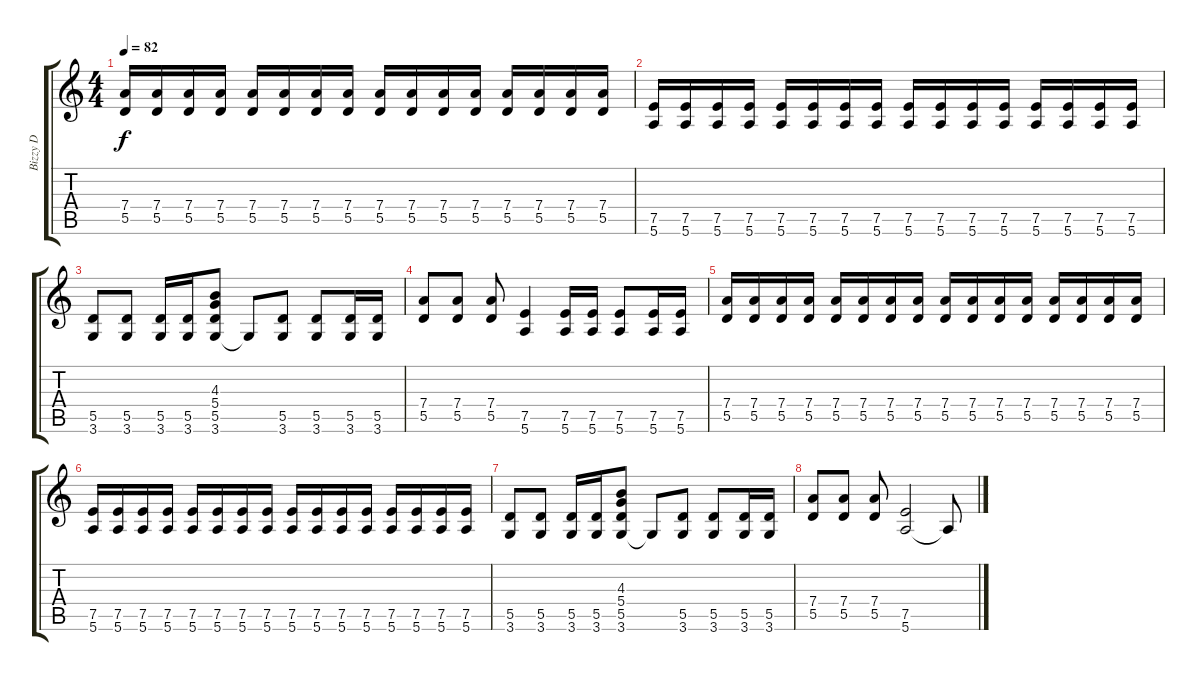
\track ("Bizzy D" "Bizzy D") {instrument distortionguitar}
\staff {score tabs}
\tuning (E4 B3 G3 D3 A2 E2) {hide}
\ts (4 4)
\tempo 82
\clef g2
\ks c
(7.4 5.5).16{dy f} (7.4 5.5).16 (7.4 5.5).16 (7.4 5.5).16 (7.4 5.5).16 (7.4 5.5).16 (7.4 5.5).16 (7.4 5.5).16 (7.4 5.5).16 (7.4 5.5).16 (7.4 5.5).16 (7.4 5.5).16 (7.4 5.5).16 (7.4 5.5).16 (7.4 5.5).16 (7.4 5.5).16 |
(7.5 5.6).16 (7.5 5.6).16 (7.5 5.6).16 (7.5 5.6).16 (7.5 5.6).16 (7.5 5.6).16 (7.5 5.6).16 (7.5 5.6).16 (7.5 5.6).16 (7.5 5.6).16 (7.5 5.6).16 (7.5 5.6).16 (7.5 5.6).16 (7.5 5.6).16 (7.5 5.6).16 (7.5 5.6).16 |
(5.5 3.6).8 (5.5 3.6).8 (5.5 3.6).16 (5.5 3.6).16 (4.3 5.4 5.5 3.6).8 3.6{t}.8 (5.5 3.6).8 (5.5 3.6).8 (5.5 3.6).16 (5.5 3.6).16 |
(7.4 5.5).8 (7.4 5.5).8 (7.4 5.5).8 (7.5 5.6).4 (7.5 5.6).16 (7.5 5.6).16 (7.5 5.6).8 (7.5 5.6).16 (7.5 5.6).16 |
(7.4 5.5).16 (7.4 5.5).16 (7.4 5.5).16 (7.4 5.5).16 (7.4 5.5).16 (7.4 5.5).16 (7.4 5.5).16 (7.4 5.5).16 (7.4 5.5).16 (7.4 5.5).16 (7.4 5.5).16 (7.4 5.5).16 (7.4 5.5).16 (7.4 5.5).16 (7.4 5.5).16 (7.4 5.5).16 |
(7.5 5.6).16 (7.5 5.6).16 (7.5 5.6).16 (7.5 5.6).16 (7.5 5.6).16 (7.5 5.6).16 (7.5 5.6).16 (7.5 5.6).16 (7.5 5.6).16 (7.5 5.6).16 (7.5 5.6).16 (7.5 5.6).16 (7.5 5.6).16 (7.5 5.6).16 (7.5 5.6).16 (7.5 5.6).16 |
(5.5 3.6).8 (5.5 3.6).8 (5.5 3.6).16 (5.5 3.6).16 (4.3 5.4 5.5 3.6).8 3.6{t}.8 (5.5 3.6).8 (5.5 3.6).8 (5.5 3.6).16 (5.5 3.6).16 |
(7.4 5.5).8 (7.4 5.5).8 (7.4 5.5).8 (7.5 5.6).2 5.6{t}.8
